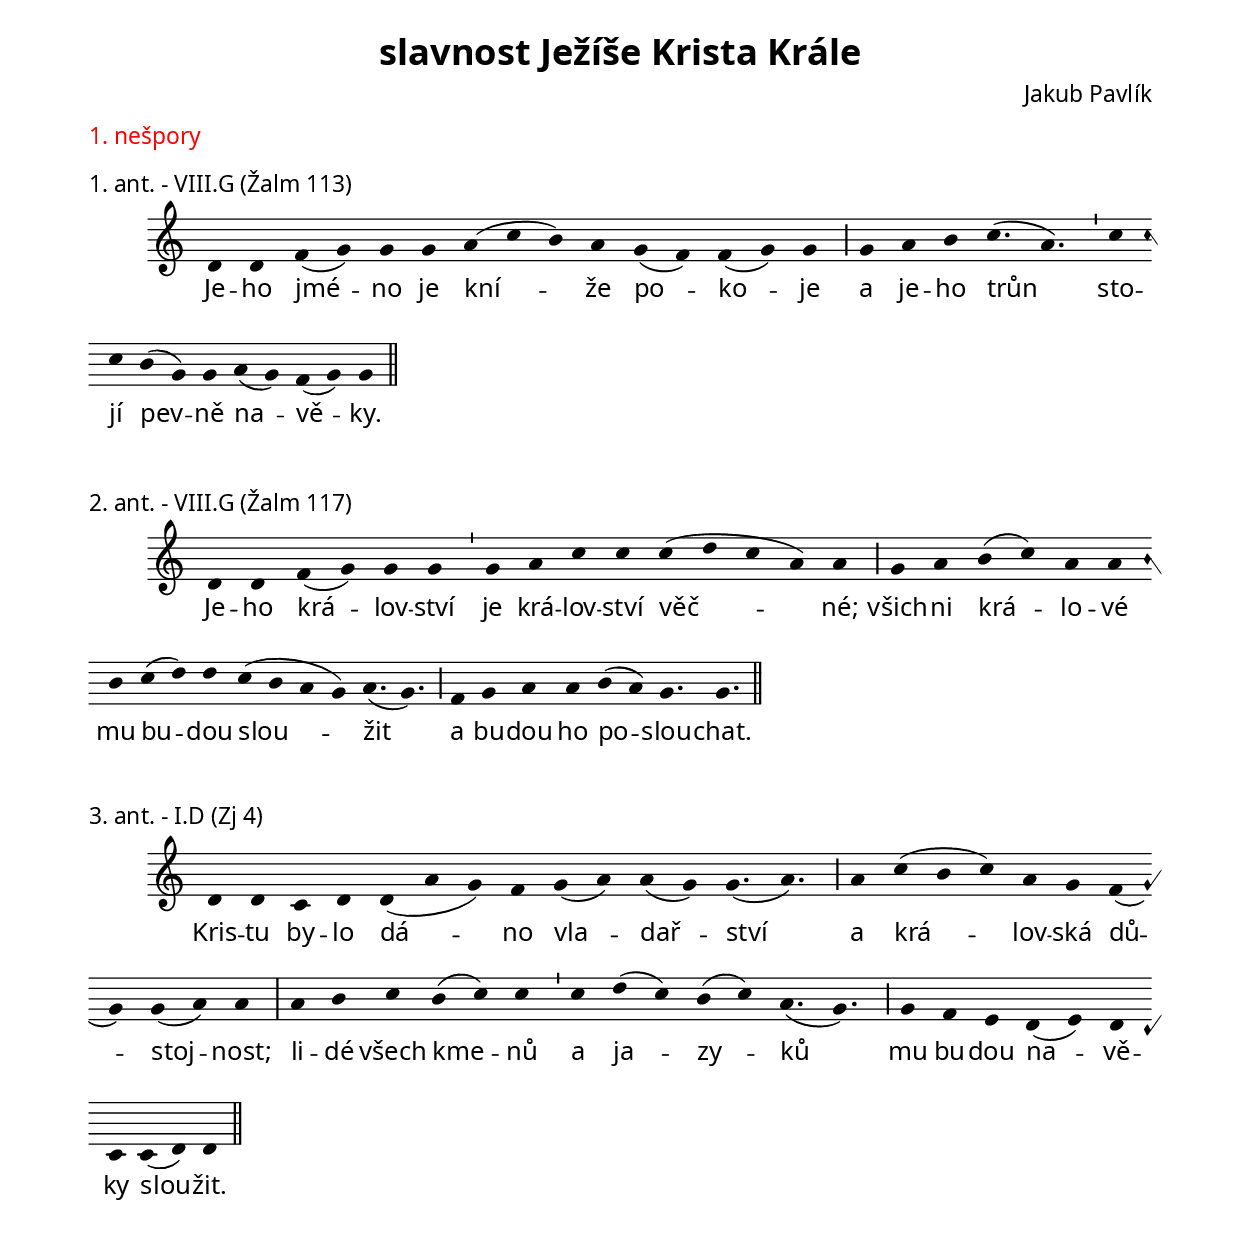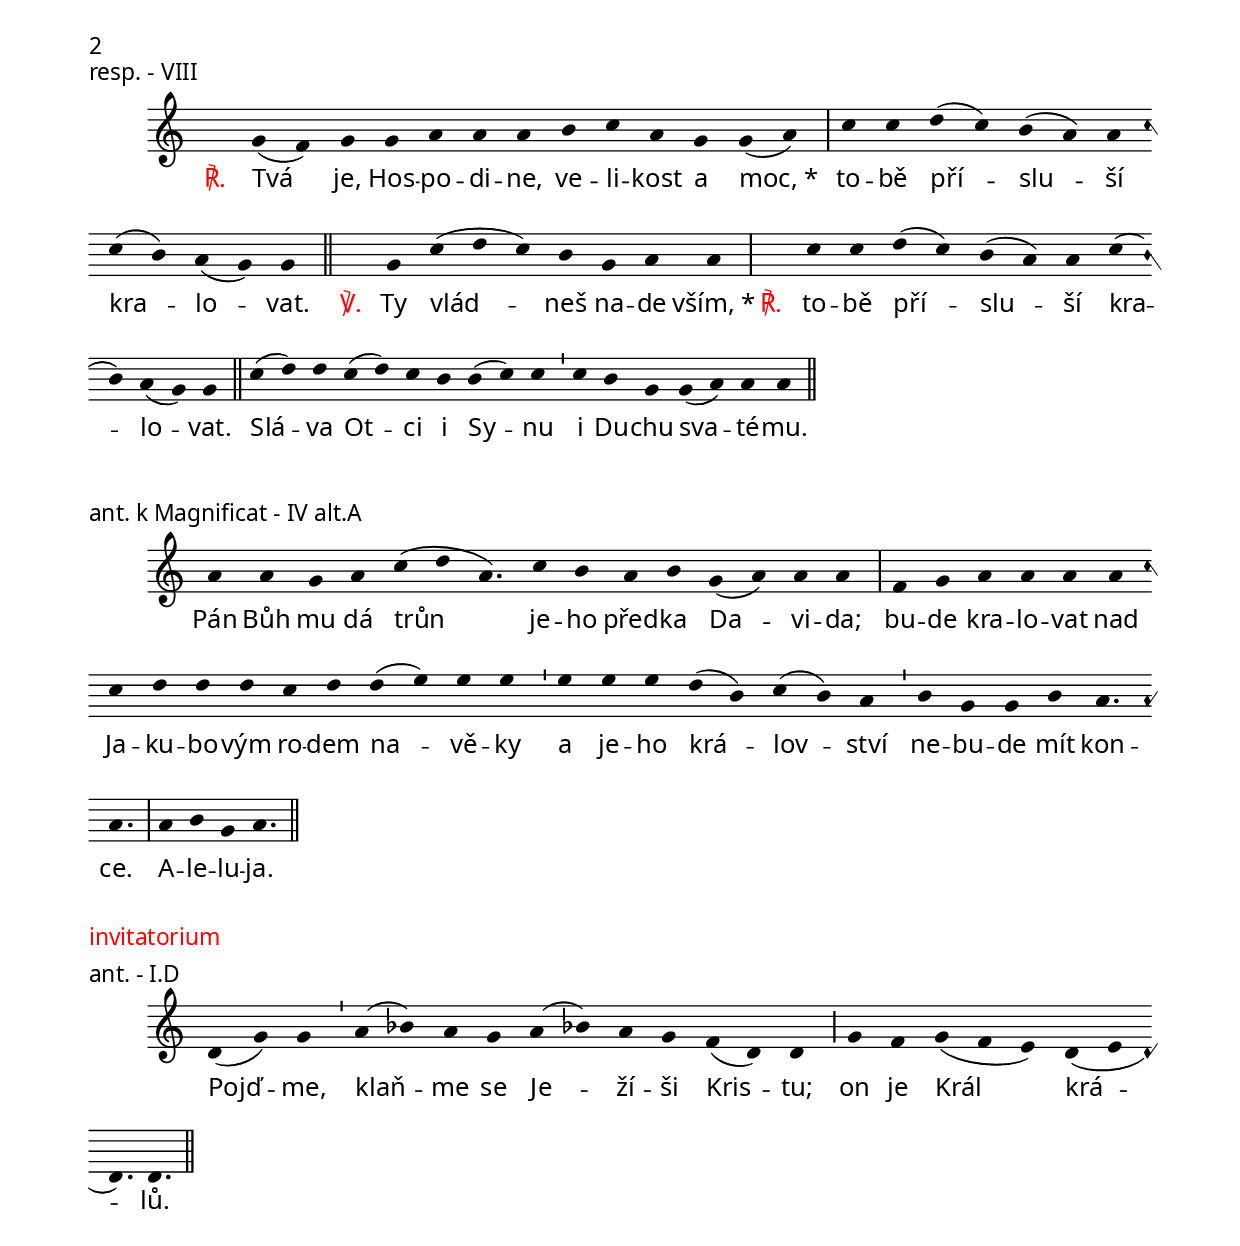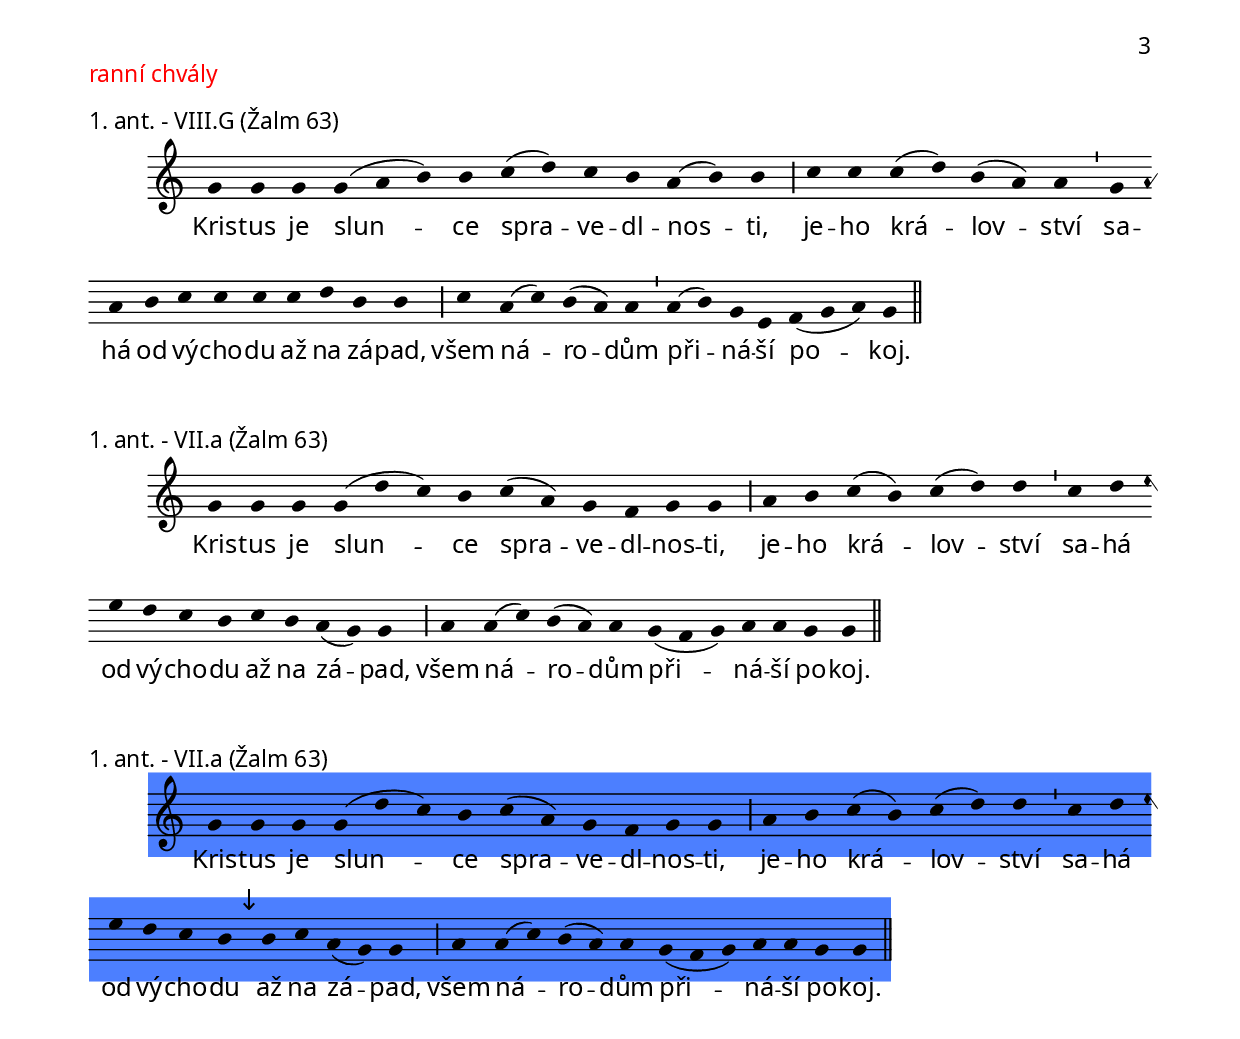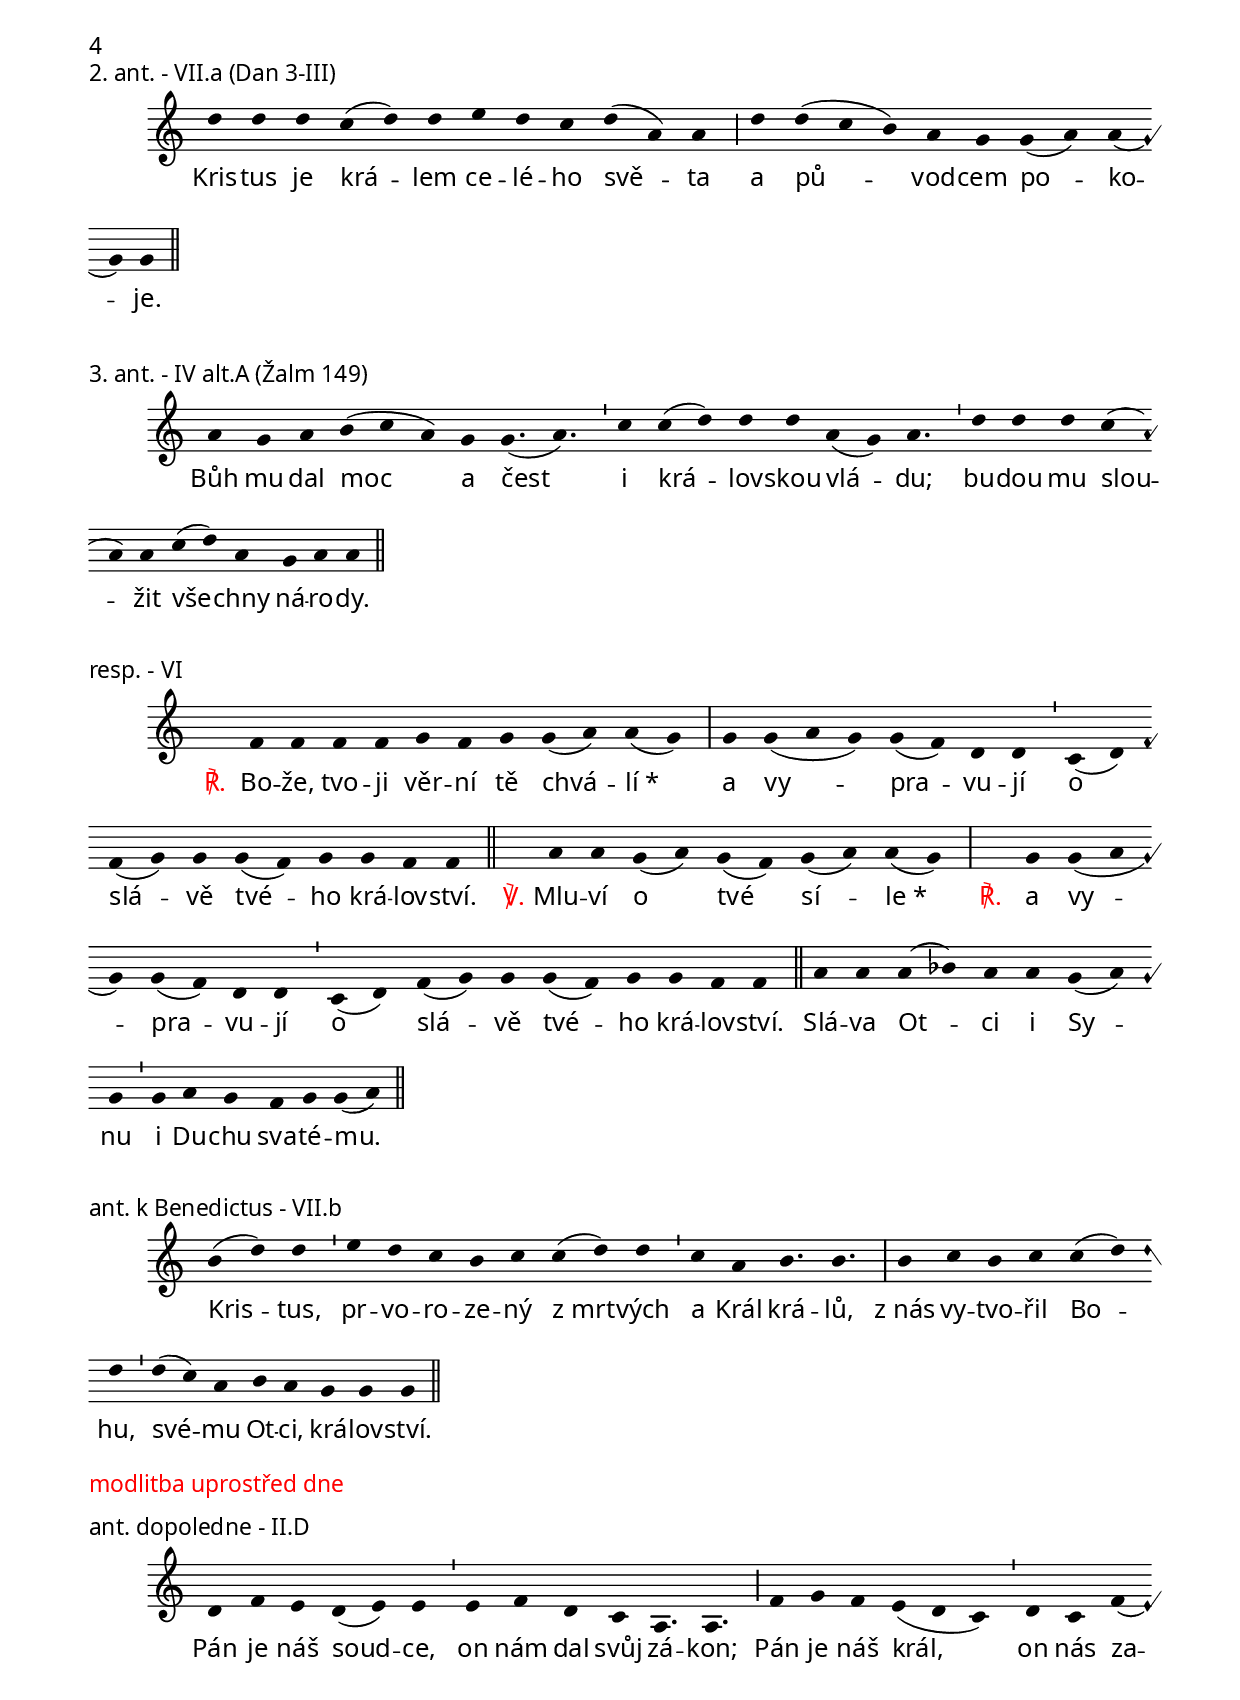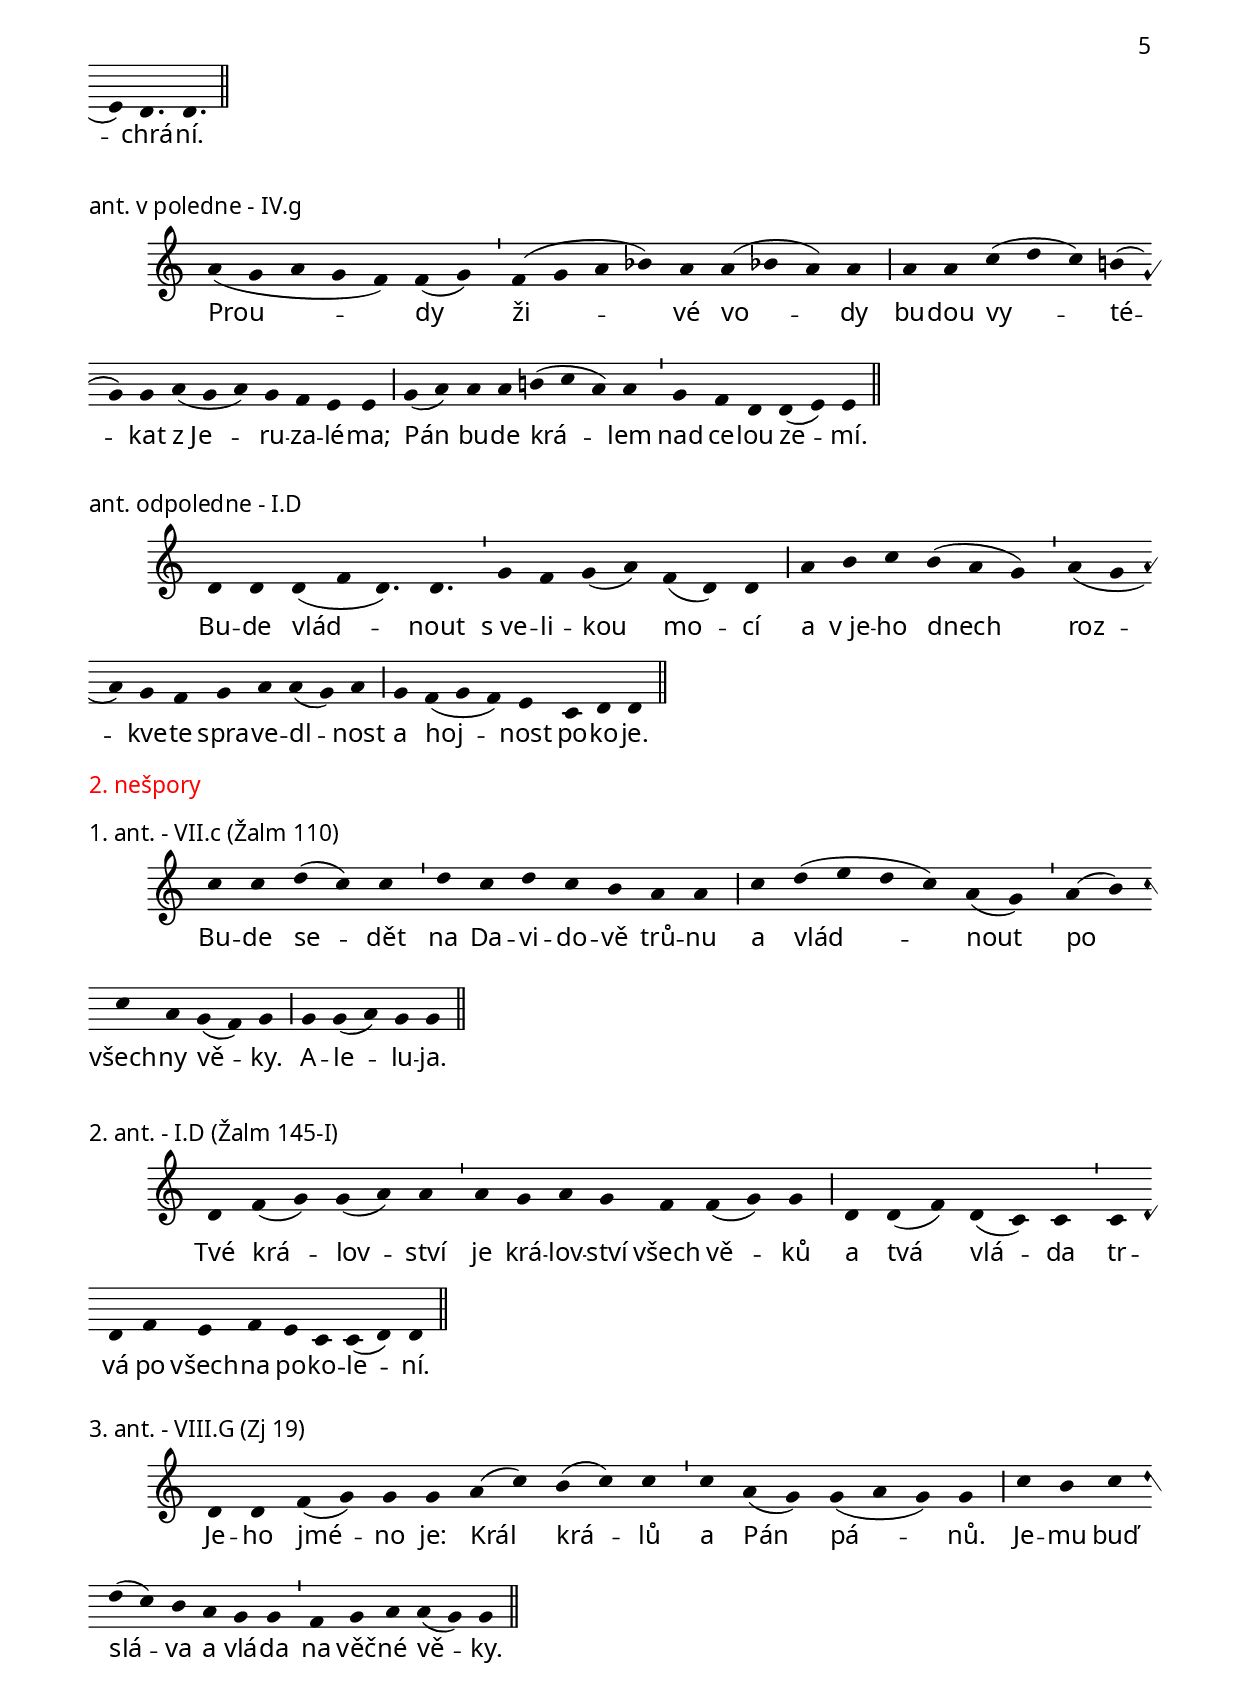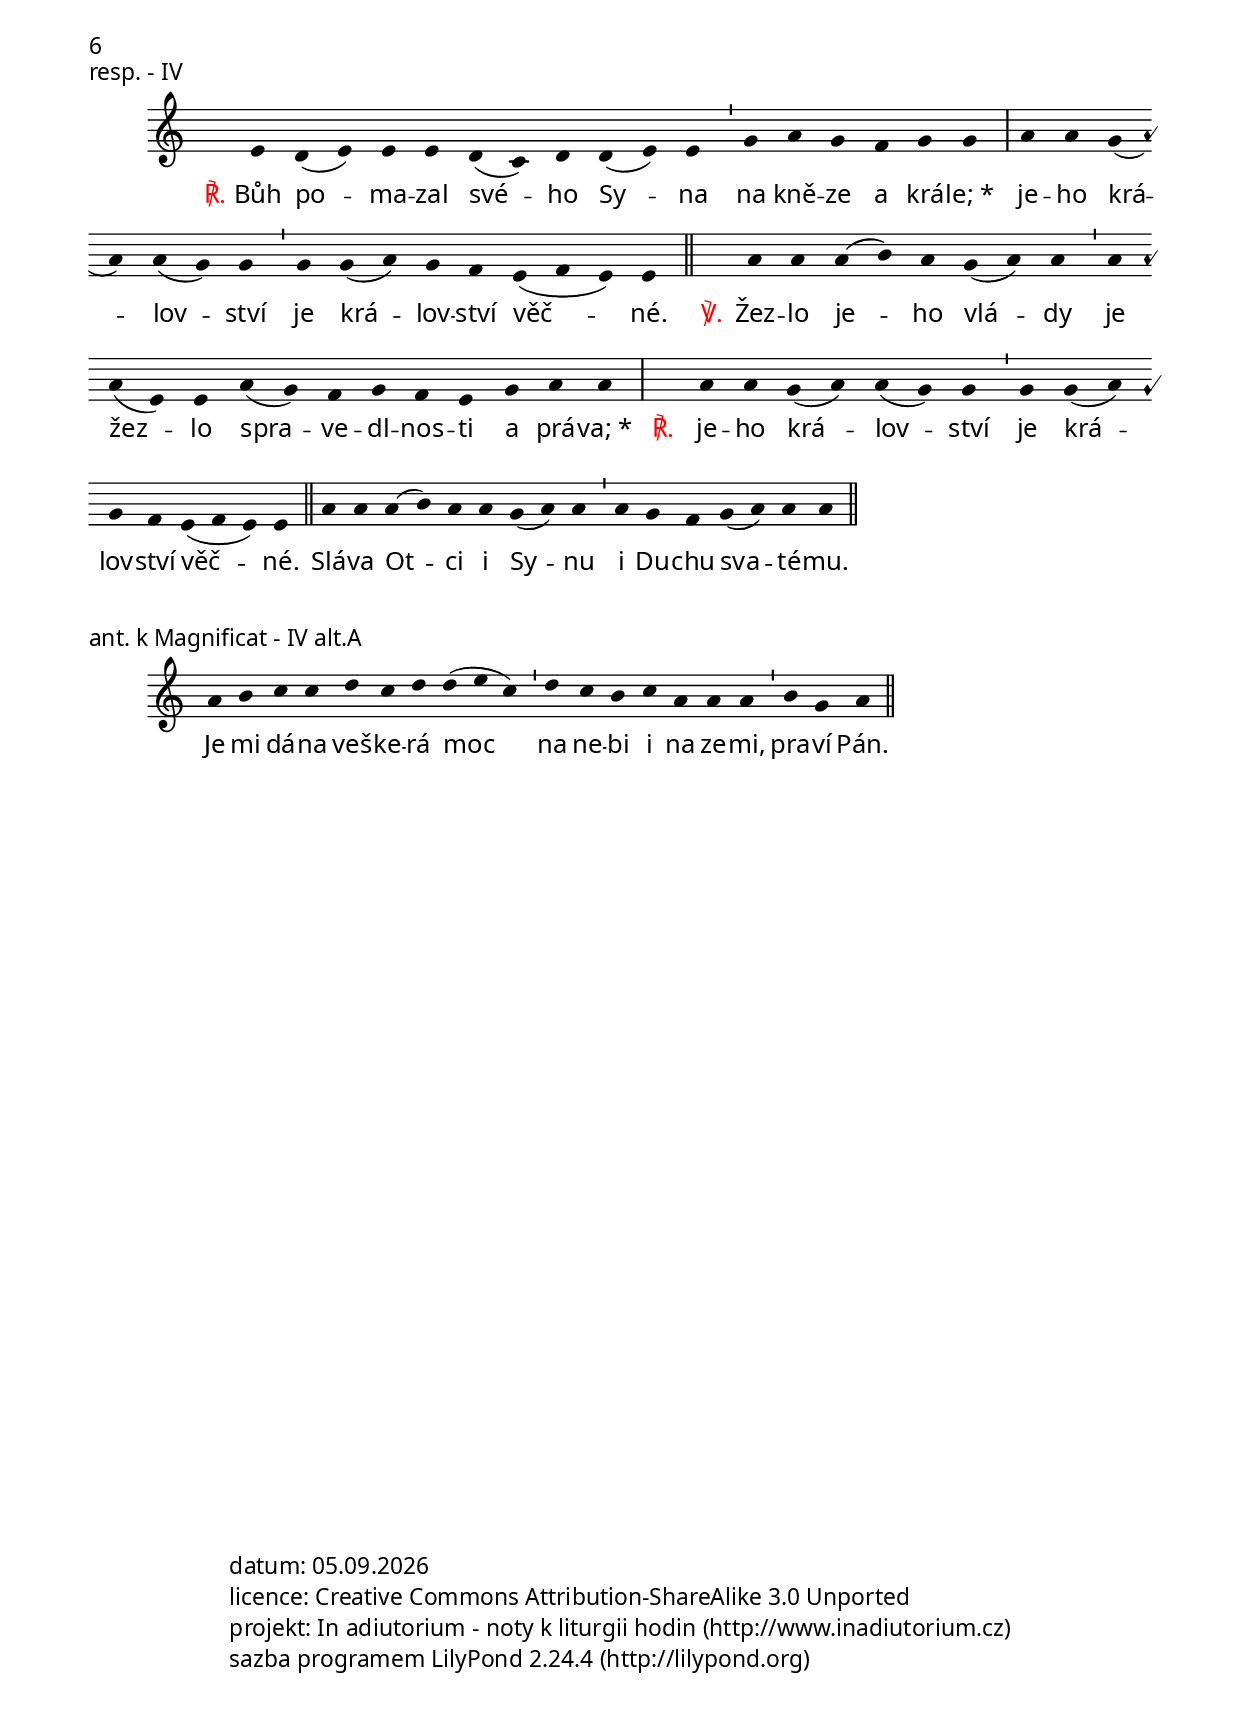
\version "2.14.2"

\header {
  title = "slavnost Ježíše Krista Krále"
  composer = "Jakub Pavlík"
}

\include "spolecne.ly"
\include "dilyresponsorii.ly"

\markup {\nadpisHodinka {"1. nešpory"}}

\score {
  \relative c' {
    \choralniRezim
    d4 d f( g) g g a( c b) a g( f) f( g) g \barMaior
    g a b c4.( a) \barMin c4 c b( g) g a( g) f( g) g \barFinalis
  }
  \addlyrics {
    Je -- ho jmé -- no je kní -- že po -- ko -- je
    a je -- ho trůn sto -- jí pev -- ně na -- vě -- ky.
  }
  \header {
    quid = "1. ant."
    modus = "VIII"
    differentia = "G" 
    psalmus = "Žalm 113"
    id = ""
    piece = \markup {\sestavTitulek}
  }
}

\score {
  \relative c' {
    \choralniRezim
    d d f( g) g g \barMin g a c c c( d c a) a \barMaior
    g a b( c) a a b c( d) d c( b a g) a4.( g) \barMaior
    f4 g a a b( a) g4. g \barFinalis
  }
  \addlyrics {
    Je -- ho krá -- lov -- ství je krá -- lov -- ství věč -- né;
    všich -- ni krá -- lo -- vé mu bu -- dou slou -- žit
    a bu -- dou ho po -- slou -- chat.
  }
  \header {
    quid = "2. ant."
    modus = "VIII"
    differentia = "G" 
    psalmus = "Žalm 117"
    id = ""
    piece = \markup {\sestavTitulek}
  }
}

\score {
  \relative c' {
    \choralniRezim
    d4 d c d d( a' g) f g( a) a( g) g4.( a) \barMaior
    a4 c( b c) a g f( g) g( a) a \barMax
    a b c b( c) c \barMin c d( c) b( c) a4.( g) \barMaior
    g4 f e d( e) d c c( d) d \barFinalis
  }
  \addlyrics {
    Kris -- tu by -- lo dá -- no vla -- dař -- ství
    a krá -- lov -- ská dů -- stoj -- nost;
    li -- dé všech kme -- nů a ja -- zy -- ků
    mu bu -- dou na -- vě -- ky slou -- žit.
  }
  \header {
    quid = "3. ant."
    modus = "I"
    differentia = "D" 
    psalmus = "Zj 4"
    id = ""
    piece = \markup {\sestavTitulek}
  }
}

\score {
  \relative c'' {
    \choralniRezim
    
    % R
    \neviditelna a
    g4( f) g g a a a b c a g g( a) \barMax
    c4 c d( c) b( a) a c( b) a( g) g \barFinalis
    % V
    \neviditelna a
    g c( d c) b g a a \barMax
    % R
    \neviditelna a
    c4 c d( c) b( a) a c( b) a( g) g \barFinalis
    % Slava
    c( d) d c( d) c b b( c) c \barMin c b g g( a) a a \barFinalis
  }
  \addlyrics {
    \Response Tvá je, Hos -- po -- di -- ne, ve -- li -- kost a moc,_*
    to -- bě pří -- slu -- ší kra -- lo -- vat.
    \Verse Ty vlád -- neš na -- de vším,_*
    \Response to -- bě pří -- slu -- ší kra -- lo -- vat.
    \textRespDoxologie
  }
  \header {
    quid = "resp."
    modus = "VIII"
    id = ""
    piece = \markup {\sestavTitulekResp}
  }
}

\score {
  \relative c'' {
    \choralniRezim
    a4 a g a c( d a4.) c4 b a b g( a) a a \barMax
    f g a a a a c d d d c d d( e) e e \barMin
    e e e d( b) c( b) a \barMin
    b4 g g b a4. a \barMax
    a4 b g a4. \barFinalis
  }
  \addlyrics {
    Pán Bůh mu dá trůn je -- ho před -- ka Da -- vi -- da;
    bu -- de kra -- lo -- vat nad Ja -- ku -- bo -- vým ro -- dem na -- vě -- ky
    a je -- ho krá -- lov -- ství ne -- bu -- de mít kon -- ce.
    A -- le -- lu -- ja.
  }
  \header {
    quid = "ant. k Magnificat"
    modus = "IV alt"
    differentia = "A" 
    psalmus = "Magnificat"
    piece = \markup {\sestavTitulekBezZalmu}
  }
}

\markup {\nadpisHodinka {"invitatorium"}}

\score {
  \relative c' {
    \choralniRezim
    d4( g) g \barMin a( bes) a g a( bes) a g f( d) d \barMaior
    g f g( f e) d( e d4.) d \barFinalis
  }
  \addlyrics {
    Pojď -- me, klaň -- me se Je -- ží -- ši Kris -- tu;
    on je Král krá -- lů.
  }
  \header {
    quid = "ant."
    modus = "I"
    differentia = "D" 
    psalmus = ""
    id = ""
    piece = \markup {\sestavTitulekBezZalmu}
  }
}

\pageBreak

\markup {\nadpisHodinka {"ranní chvály"}}

\score {
  \relative c'' {
    \choralniRezim
    g4 g g g( a b) b c( d) c b a( b) b \barMaior
    c c c( d) b( a) a \barMin g a b c c c c d b b \barMaior
    c a( c) b( a) a \barMin a( b) g e f( g a) g \barFinalis
  }
  \addlyrics {
    Kris -- tus je slun -- ce spra -- ve -- dl -- nos -- ti,
    je -- ho krá -- lov -- ství sa -- há od vý -- cho -- du až na zá -- pad,
    všem ná -- ro -- dům při -- ná -- ší po -- koj.
  }
  \header {
    quid = "1. ant."
    modus = "VIII"
    differentia = "G" 
    psalmus = "Žalm 63"
    id = ""
    piece = \markup {\sestavTitulek}
  }
}

\score {
  \relative c'' {
    \choralniRezim
    g4 g g g( d' c) b c( a) g f g g \barMaior
    a b c( b) c( d) d \barMin c d e d c b c b a( g) g \barMaior
    a a( c) b( a) a g( f g) a a g g \barFinalis
  }
  \addlyrics {
    Kris -- tus je slun -- ce spra -- ve -- dl -- nos -- ti,
    je -- ho krá -- lov -- ství sa -- há od vý -- cho -- du až na zá -- pad,
    všem ná -- ro -- dům při -- ná -- ší po -- koj.
  }
  \header {
    quid = "1. ant."
    modus = "VII"
    differentia = "a" 
    psalmus = "Žalm 63"
    id = ""
    piece = \markup {\sestavTitulek}
  }
}

\score {
  \relative c'' {
    \zvyraznovacModry
    \choralniRezim
    g4 g g g( d' c) b c( a) g f g g \barMaior
    a b c( b) c( d) d \barMin c d e d c b \mark\sipka b c a( g) g \barMaior
    a a( c) b( a) a g( f g) a a g g \barFinalis
  }
  \addlyrics {
    Kris -- tus je slun -- ce spra -- ve -- dl -- nos -- ti,
    je -- ho krá -- lov -- ství sa -- há od vý -- cho -- du až na zá -- pad,
    všem ná -- ro -- dům při -- ná -- ší po -- koj.
  }
  \header {
    quid = "1. ant."
    modus = "VII"
    differentia = "a" 
    psalmus = "Žalm 63"
    id = ""
    piece = \markup {\sestavTitulek}
  }
}

\pageBreak

\score {
  \relative c'' {
    \choralniRezim
    d4 d d c( d) d e d c d( a) a \barMaior
    d d( c b) a g g( a) a( g) g \barFinalis
  }
  \addlyrics {
    Kris -- tus je krá -- lem ce -- lé -- ho svě -- ta
    a pů -- vod -- cem po -- ko -- je.
  }
  \header {
    quid = "2. ant."
    modus = "VII"
    differentia = "a" 
    psalmus = "Dan 3-III"
    id = ""
    piece = \markup {\sestavTitulek}
  }
}

\score {
  \relative c'' {
    \choralniRezim
    a4 g a b( c a) g g4.( a) \barMin 
    c4 c( d) d d a( g) a4. \barMin
    d4 d d c( a) a c( d) a g a a \barFinalis
  }
  \addlyrics {
    Bůh mu dal moc a čest 
    i krá -- lov -- skou vlá -- du;
    bu -- dou mu slou -- žit vše -- chny ná -- ro -- dy.
  }
  \header {
    quid = "3. ant."
    modus = "IV alt"
    differentia = "A"
    psalmus = "Žalm 149"
    id = ""
    fons = "žaltář, čtvrtek 1.t., nešp., 3.ant."
    piece = \markup {\sestavTitulek}
  }
}

\score {
  \relative c' {
    \choralniRezim
    
    % R
    \neviditelna f
    f4 f f f g f g g( a) a( g) \barMax
    g g( a g) g( f) d d \barMin c( d) f( g) g g( f) g g f f \barFinalis
    % V
    \neviditelna a
    a4 a g( a) g( f) g( a) a( g) \barMax
    % R
    \neviditelna a
    g g( a g) g( f) d d \barMin c( d) f( g) g g( f) g g f f \barFinalis
    % Slava
    \respVIdoxologie \barFinalis
  }
  \addlyrics {
    \Response Bo -- že, tvo -- ji věr -- ní tě chvá -- lí_*
    a vy -- pra -- vu -- jí o slá -- vě tvé -- ho krá -- lov -- ství.
    \Verse Mlu -- ví o tvé sí -- le_*
    \Response a vy -- pra -- vu -- jí o slá -- vě tvé -- ho krá -- lov -- ství.
    \textRespDoxologie
  }
  \header {
    quid = "resp."
    modus = "VI"
    id = ""
    piece = \markup {\sestavTitulekResp}
  }
}

\score {
  \relative c'' {
    \choralniRezim
    b4( d) d \barMin
    e d c b c c( d) d \barMin
    c a b4. b \barMax
    b4 c b c c( d) d \barMin
    d( c) a b a g g g \barFinalis
  }
  \addlyrics {
    Kris -- tus,
    pr -- vo -- ro -- ze -- ný z_mrt -- vých
    a Král krá -- lů,
    z_nás vy -- tvo -- řil Bo -- hu, 
    své -- mu Ot -- ci, krá -- lov -- ství.
  }
  \header {
    quid = "ant. k Benedictus"
    modus = "VII"
    differentia = "b" 
    psalmus = "Benedictus"
    piece = \markup {\sestavTitulekBezZalmu}
  }
}

\markup {\nadpisHodinka {"modlitba uprostřed dne"}}

\score {
  \relative c' {
    \choralniRezim
    d4 f e d( e) e \barMin e f d c a4. a \barMaior
    f'4 g f e( d c) \barMin d c f( e) d4. d \barFinalis
  }
  \addlyrics {
    Pán je náš soud -- ce,
    on nám dal svůj zá -- kon;
    Pán je náš král,
    on nás za -- chrá -- ní.
  }
  \header {
    quid = "ant. dopoledne"
    modus = "II"
    differentia = "D" 
    psalmus = ""
    id = ""
    piece = \markup {\sestavTitulekBezZalmu}
  }
}

\score {
  \relative c'' {
    \choralniRezim
    a4( g a g f) f( g) \barMin f( g a bes) a a( bes a) a \barMaior
    a a c( d c) b!( g) g a( g a) g f e e \barMaior
    g( a) a a b!( c a) a \barMin g f d d( e) e \barFinalis
  }
  \addlyrics {
    Prou -- dy ži -- vé vo -- dy 
    bu -- dou vy -- té -- kat z_Je -- ru -- za -- lé -- ma;
    Pán bu -- de krá -- lem nad ce -- lou ze -- mí.
  }
  \header {
    quid = "ant. v poledne"
    modus = "IV" % vim, ze prekracuje rozsah, ale porad je, myslim, vic IV nez III.
    differentia = "g" 
    psalmus = ""
    id = ""
    piece = \markup {\sestavTitulekBezZalmu}
  }
}

\score {
  \relative c' {
    \choralniRezim
    d4 d d( f d4.) d \barMin g4 f g( a) f( d) d \barMaior
    a' b c b( a g) \barMin a( g a) g f g a a( g) a \barMaior
    g f( g f) e c d d \barFinalis
  }
  \addlyrics {
    Bu -- de vlád -- nout s_ve -- li -- kou mo -- cí
    a v_je -- ho dnech roz -- kve -- te spra -- ve -- dl -- nost
    a hoj -- nost po -- ko -- je.
  }
  \header {
    quid = "ant. odpoledne"
    modus = "I"
    differentia = "D" 
    psalmus = ""
    id = ""
    piece = \markup {\sestavTitulekBezZalmu}
  }
}

\markup {\nadpisHodinka {"2. nešpory"}}

\score {
  \relative c'' {
    \choralniRezim
    c4 c d( c) c \barMin d c d c b a a \barMaior
    c d( e d c) a( g) \barMin a( b) c a g( f) g \barMaior
    g g( a) g g \barFinalis
  }
  \addlyrics {
    Bu -- de se -- dět na Da -- vi -- do -- vě trů -- nu
    a vlád -- nout po všech -- ny vě -- ky.
    A -- le -- lu -- ja.
  }
  \header {
    quid = "1. ant."
    modus = "VII"
    differentia = "c" 
    psalmus = "Žalm 110"
    id = ""
    piece = \markup {\sestavTitulek}
  }
}

\score {
  \relative c' {
    \choralniRezim
    d4 f( g) g( a) a \barMin a g a g f f( g) g \barMaior
    d d( f) d( c) c \barMin c d f e f e c c( d) d \barFinalis
  }
  \addlyrics {
    Tvé krá -- lov -- ství je krá -- lov -- ství všech vě -- ků
    a tvá vlá -- da tr -- vá po všech -- na po -- ko -- le -- ní.
  }
  \header {
    quid = "2. ant."
    modus = "I"
    differentia = "D" 
    psalmus = "Žalm 145-I"
    id = ""
    piece = \markup {\sestavTitulek}
  }
}

\score {
  \relative c' {
    \choralniRezim
    d4 d f( g) g g a( c) b( c) c \barMin c a( g) g( a g) g \barMaior
    c b c d( c) b a g g \barMin f g a a( g) g \barFinalis
  }
  \addlyrics {
    Je -- ho jmé -- no je: Král krá -- lů a Pán pá -- nů.
    Je -- mu buď slá -- va a vlá -- da
    na věč -- né vě -- ky.
  }
  \header {
    quid = "3. ant."
    modus = "VIII"
    differentia = "G" 
    psalmus = "Zj 19"
    id = ""
    piece = \markup {\sestavTitulek}
  }
}

\score {
  \relative c' {
    \choralniRezim
    
    % R
    \neviditelna d
    e4 d( e) e e d( c) d d( e) e \barMin
    g a g f g g \barMax
    a a g( a) a( g) g \barMin g g( a) g f e( f e) e \barFinalis
    % V
    \neviditelna a
    a4 a a( b) a g( a) a \barMin 
    a a( e) e a( g) f g f e g a a \barMax
    % R
    \neviditelna a
    a a g( a) a( g) g \barMin g g( a) g f e( f e) e \barFinalis
    % Slava
    a a a( b) a a g( a) a \barMin a g f g( a) a a \barFinalis
  }
  \addlyrics {
    \Response Bůh po -- ma -- zal své -- ho Sy -- na 
    na kně -- ze a krá -- le;_*
    je -- ho krá -- lov -- ství je krá -- lov -- ství věč -- né.
    \Verse Žez -- lo je -- ho vlá -- dy
    je žez -- lo spra -- ve -- dl -- nos -- ti a prá -- va;_*
    \Response je -- ho krá -- lov -- ství je krá -- lov -- ství věč -- né.
    \textRespDoxologie
  }
  \header {
    quid = "resp."
    modus = "IV"
    id = ""
    piece = \markup {\sestavTitulekResp}
  }
}

\score {
  \relative c'' {
    \choralniRezim
    a4 b c c d c d d( e c) \barMin
    d c b c a a a \barMin
    b g a \barFinalis
  }
  \addlyrics {
    Je mi dá -- na veš -- ke -- rá moc
    na ne -- bi i na ze -- mi,
    pra -- ví Pán.
  }
  \header {
    quid = "ant. k Magnificat"
    modus = "IV alt"
    differentia = "A" 
    psalmus = "Magnificat"
    piece = \markup {\sestavTitulekBezZalmu}
  }
}